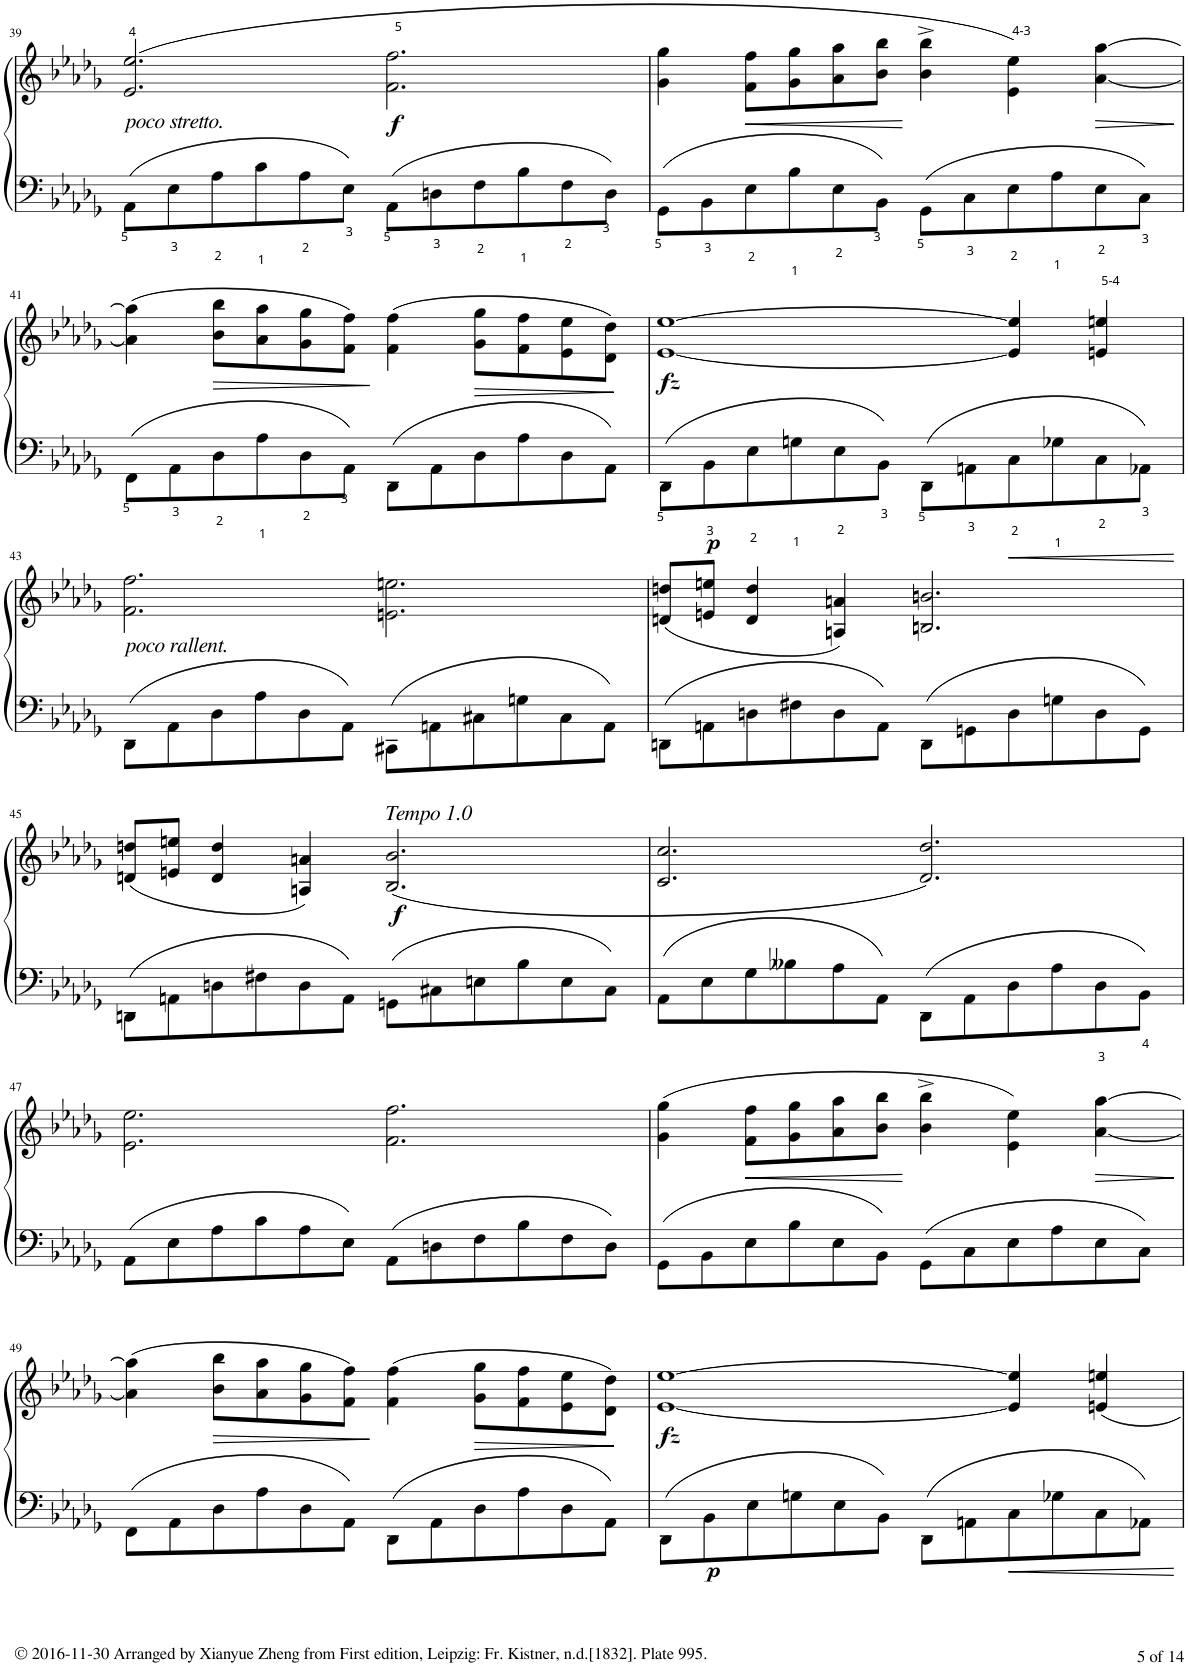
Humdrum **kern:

**kern	**kern	**dynam
*part1	*part1	*part1
*staff2	*staff1	*staff1/2
*I"Piano	*	*
*I'Pno	*	*
!!LO:PB:g=z
*clefF4	*clefG2	*
*k[b-e-a-d-g-]	*k[b-e-a-d-g-]	*
*M6/4	*M6/4	*
=39	=39	=39
!	!LO:TX:b:i:t=poco stretto.	!
8AA-\L	(2.e-/ 2.ee-/	.
8E-<\	.	.
8A-<\	.	.
8c<\	.	.
8A-<\	.	.
8E-<\J	.	.
!	!	!LO:DY:b
8AA-\L	2.f\ 2.ff\	f
8Dn<\	.	.
8F<\	.	.
8B-<\	.	.
8F<\	.	.
8D\J	.	.
=40	=40	=40
8GG-\L	4g-\ 4gg-\	.
8BB-<\	.	.
!	!	!LO:HP:b
8E-<\	8f\ 8ff\L	<
8B-<\	8g-\ 8gg-\	.
8E-<\	8a-\ 8aa-\	.
8BB-\J	8b-\ 8bb-\J	.
8GG-\L	4b-\^> 4bb-\^>	[
8C<\	.	.
8E-<\	4e-\ 4ee-\)	.
8A-<\	.	.
!	!	!LO:HP:b
8E-<\	[4a-\ [4aa-\	>
8C<\J	.	.
.	.	]
!!LO:LB:g=z
=41	=41	=41
8FF\L	(4a-\] 4aa-\]	.
8AA-<\	.	.
!	!	!LO:HP:b
8D-<\	8b-\ 8bb-\L	>
8A-<\	8a-\ 8aa-\	.
8D-<\	8g-\ 8gg-\	.
8AA-\J	8f\ 8ff\J)	.
8DD-\L	(4f\ 4ff\	]
8AA-\	.	.
!	!	!LO:HP:b
8D-\	8g-\ 8gg-\L	>
8A-\	8f\ 8ff\	.
8D-\	8e-\ 8ee-\	.
8AA-\J	8d-\ 8dd-\J)	]
=42	=42	=42
!	!	!LO:DY:b
8DD-\L	[1e- [1ee-	fz
!	!	!LO:DY:b=2
8BB-<\	.	p
8E-<\	.	.
8Gn<\	.	.
8E-<\	.	.
8BB-<\J	.	.
8DD-\L	.	.
8AAn<\	.	.
8C<\	4e-/] 4ee-/]	.
8G-X<\	.	.
8C<\	4en/ 4een/	.
8AA-X<\J	.	.
!!LO:LB:g=z
=43	=43	=43
!	!LO:TX:b:i:t=poco rallent.	!
8DD-\L	2.f\ 2.ff\	.
8AA-\	.	.
8D-\	.	.
8A-\	.	.
8D-\	.	.
8AA-\J	.	.
8CC#X\L	2.en\ 2.een\	.
8AAn\	.	.
8C#X\	.	.
8Gn\	.	.
8C#\	.	.
8AA\J	.	.
=44	=44	=44
8DDn\L	(8dn/ 8ddn/L	.
8AAn\	8en/ 8een/J	.
8Dn\	4d/ 4dd/	.
8F#X\	.	.
8D\	4An/ 4an/)	.
8AA\J	.	.
8DD\L	2.Bn/ 2.bn/	.
8GGn\	.	.
8D\	.	.
8Gn\	.	.
8D\	.	.
8GG\J	.	.
!!LO:LB:g=z
=45	=45	=45
8DDn\L	(8dn/ 8ddn/L	.
8AAn\	8en/ 8een/J	.
8Dn\	4d/ 4dd/	.
8F#X\	.	.
8D\	4An/ 4an/)	.
8AA\J	.	.
!	!LO:TX:a:i:t=Tempo 1.0	!
!	!	!LO:DY:b
8GGn\L	(2.B-/ 2.b-/	f
8C#X\	.	.
8En\	.	.
8B-\	.	.
8E\	.	.
8C#\J	.	.
=46	=46	=46
8AA-\L	2.c/ 2.cc/	.
8E-\	.	.
8G-\	.	.
8B--X\	.	.
8A-\	.	.
8AA-\J	.	.
8DD-\L	2.d-/ 2.dd-/)	.
8AA-\	.	.
8D-\	.	.
8A-\	.	.
8D-<\	.	.
8BB-<\J	.	.
!!LO:LB:g=z
=47	=47	=47
8AA-\L	2.e-\ 2.ee-\	.
8E-\	.	.
8A-\	.	.
8c\	.	.
8A-\	.	.
8E-\J	.	.
8AA-\L	2.f\ 2.ff\	.
8Dn\	.	.
8F\	.	.
8B-\	.	.
8F\	.	.
8D\J	.	.
=48	=48	=48
8GG-\L	(4g-\ 4gg-\	.
8BB-\	.	.
!	!	!LO:HP:b
8E-\	8f\ 8ff\L	<
8B-\	8g-\ 8gg-\	.
8E-\	8a-\ 8aa-\	.
8BB-\J	8b-\ 8bb-\J	.
8GG-\L	4b-\^> 4bb-\^>	[
8C\	.	.
8E-\	4e-\ 4ee-\)	.
8A-\	.	.
!	!	!LO:HP:b
8E-\	[4a-\ [4aa-\	>
8C\J	.	.
.	.	]
!!LO:LB:g=z
=49	=49	=49
8FF\L	(4a-\] 4aa-\]	.
8AA-\	.	.
!	!	!LO:HP:b
8D-\	8b-\ 8bb-\L	>
8A-\	8a-\ 8aa-\	.
8D-\	8g-\ 8gg-\	.
8AA-\J	8f\ 8ff\J)	.
8DD-\L	(4f\ 4ff\	]
8AA-\	.	.
!	!	!LO:HP:b
8D-\	8g-\ 8gg-\L	>
8A-\	8f\ 8ff\	.
8D-\	8e-\ 8ee-\	.
8AA-\J	8d-\ 8dd-\J)	]
=50	=50	=50
!	!	!LO:DY:b
8DD-\L	[1e- [1ee-	fz
!	!	!LO:DY:b=2
8BB-\	.	p
8E-\	.	.
8Gn\	.	.
8E-\	.	.
8BB-\J	.	.
8DD-\L	.	.
8AAn\	.	.
8C\	4e-/] 4ee-/]	.
8G-X\	.	.
8C\	4en/ 4een/	.
8AA-X\J	.	.
=	=	=
*-	*-	*-
